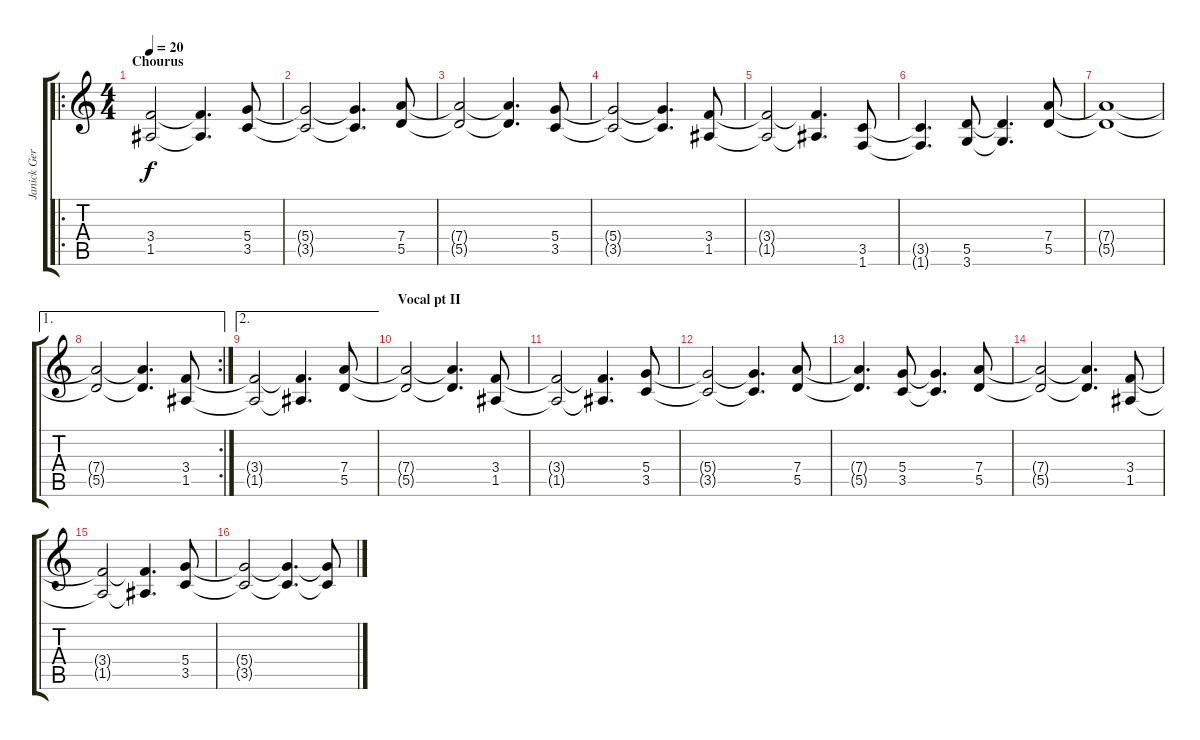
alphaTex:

\track ("Janick Gers" "Janick Ger") {instrument overdrivenguitar}
\staff {score tabs}
\tuning (E4 B3 G3 D3 A2 E2) {hide}
\ro
\ts (4 4)
\section ("" "Chourus")
\tempo 20
\clef g2
\ks c
(3.4{t} 1.5{t}).2{dy f} (3.4{t} 1.5{t}).4{d} (5.4 3.5).8 |
(5.4{t} 3.5{t}).2 (5.4{t} 3.5{t}).4{d} (7.4 5.5).8 |
(7.4{t} 5.5{t}).2 (7.4{t} 5.5{t}).4{d} (5.4 3.5).8 |
(5.4{t} 3.5{t}).2 (5.4{t} 3.5{t}).4{d} (3.4 1.5).8 |
(3.4{t} 1.5{t}).2 (3.4{t} 1.5{t}).4{d} (3.5 1.6).8 |
(3.5{t} 1.6{t}).4{d} (5.5 3.6).8 (5.5{t} 3.6{t}).4{d} (7.4 5.5).8 |
(7.4{t} 5.5{t}).1 |
\ae 1
\rc 2
(7.4{t} 5.5{t}).2 (7.4{t} 5.5{t}).4{d} (3.4 1.5).8 |
\ae 2
(3.4{t} 1.5{t}).2 (3.4{t} 1.5{t}).4{d} (7.4 5.5).8 |
\section ("" "Vocal pt II")
(7.4{t} 5.5{t}).2 (7.4{t} 5.5{t}).4{d} (3.4 1.5).8 |
(3.4{t} 1.5{t}).2 (3.4{t} 1.5{t}).4{d} (5.4 3.5).8 |
(5.4{t} 3.5{t}).2 (5.4{t} 3.5{t}).4{d} (7.4 5.5).8 |
(7.4{t} 5.5{t}).4{d} (5.4 3.5).8 (5.4{t} 3.5{t}).4{d} (7.4 5.5).8 |
(7.4{t} 5.5{t}).2 (7.4{t} 5.5{t}).4{d} (3.4 1.5).8 |
(3.4{t} 1.5{t}).2 (3.4{t} 1.5{t}).4{d} (5.4 3.5).8 |
(5.4{t} 3.5{t}).2 (5.4{t} 3.5{t}).4{d} (5.4{t} 3.5{t}).8
